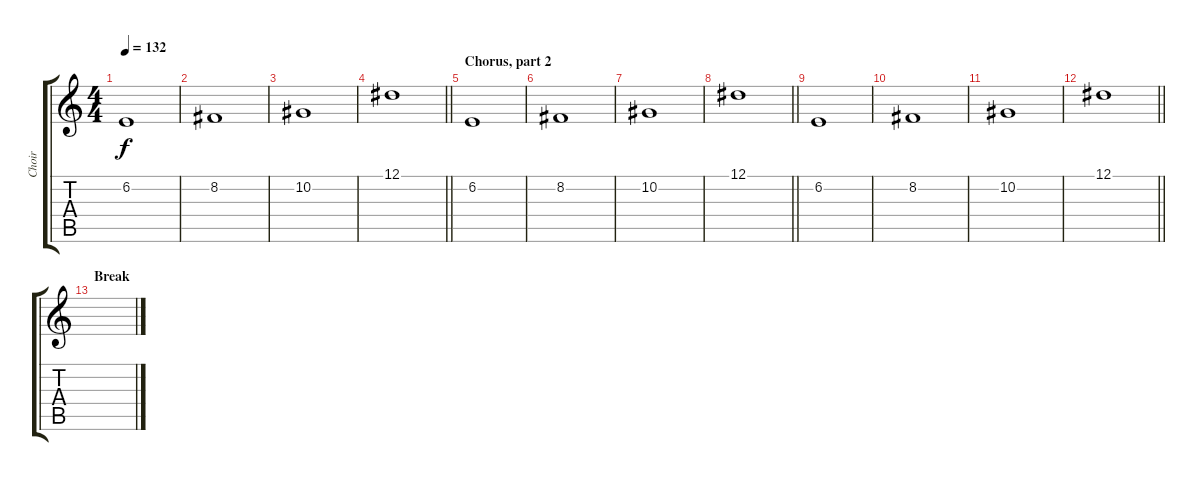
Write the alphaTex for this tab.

\track ("Choir" "Choir") {instrument choiraahs}
\staff {score tabs}
\tuning (Eb4 Bb3 Gb3 Db3 Ab2 Db2) {hide}
\ts (4 4)
\tempo 132
\clef g2
\ks c
6.2.1{dy f} |
8.2.1 |
10.2.1 |
\barLineRight lightlight
12.1.1 |
\section ("" "Chorus, part 2")
6.2.1 |
8.2.1 |
10.2.1 |
\barLineRight lightlight
12.1.1 |
6.2.1 |
8.2.1 |
10.2.1 |
\barLineRight lightlight
12.1.1 |
\section ("" "Break")
